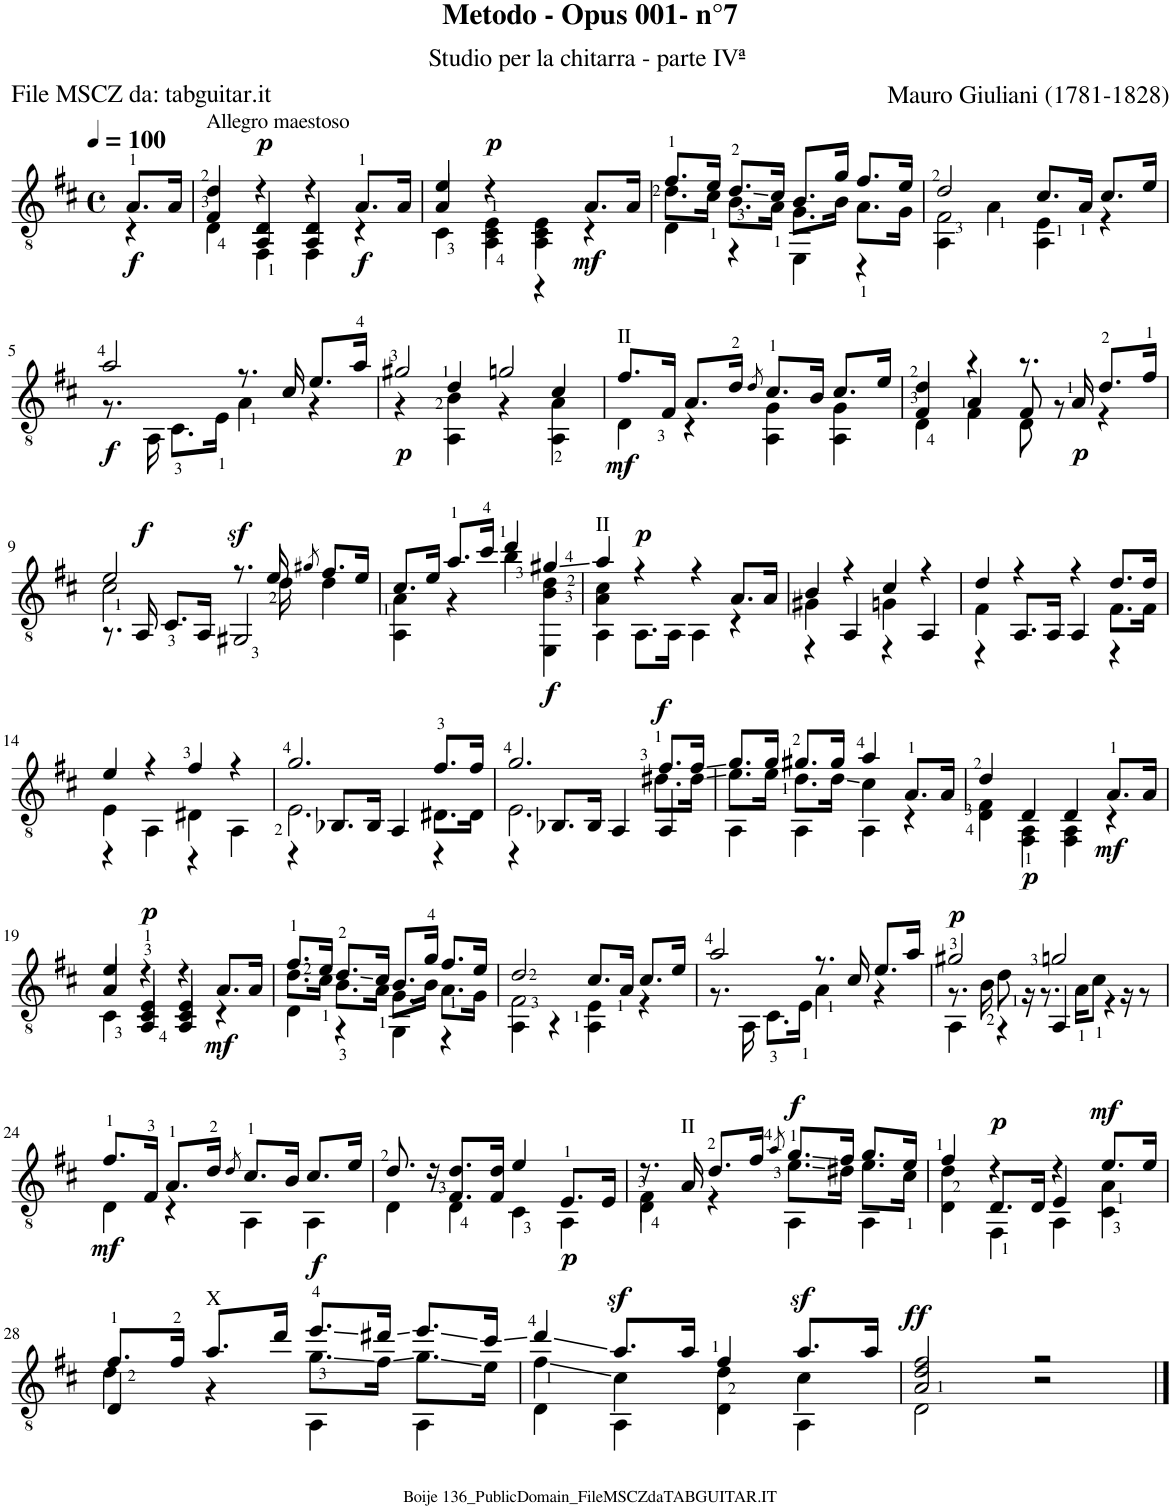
**kern	**dynam
*part1	*part1
*staff1	*staff1
*I"Guitar	*
*I'Guit.	*
*clefGv2	*
*k[f#c#]	*
*M4/4	*
*met(c)	*
*MM100	*
=	=
*^	*
!	!	!LO:DY:b
8.A/L	4r	f
16A/Jk	.	.
=1	=1	=1
*	*^	*
!LO:TX:a:t=Allegro maestoso	!	!	!
4d/	4F#/	4D\	.
!	!	!	!LO:DY:a
4r	4AA/ 4D/	4FF#\	p
4r	4AA/ 4D/	4FF#\	.
!	!	!	!LO:DY:b
8.A/L	4r	4ryy	f
16A/Jk	.	.	.
=2	=2	=2	=2
4e/	4A/	4C#\	.
!	!	!	!LO:DY:a
4r	4C#\ 4E\	4AA\	p
4AA\	4C#\ 4E\	4r	.
!	!	!	!LO:DY:b
8.A/L	4r	4ryy	mf
16A/Jk	.	.	.
=3	=3	=3	=3
8.f#/L	8.d\L	4D\	.
16e/Jk	16c#\Jk	.	.
8.d/L	8.B\L	4r	.
16c#/Jk	16A\Jk	.	.
8.B/L	8.G\L	4EE\	.
16g/Jk	16B\Jk	.	.
8.f#/L	8.A\L	4r	.
16e/Jk	16G\Jk	.	.
=4	=4	=4	=4
2d/	2F#\	4AA\	.
.	.	4A\	.
8.c#/L	4E\	4AA\	.
16A/Jk	.	.	.
8.c#/L	4r	4ryy	.
16e/Jk	.	.	.
*	*v	*v	*
!!LO:LB:g=z
=5	=5	=5
!	!	!LO:DY:b
2a/	8.r	f
.	16AA\	.
.	8.C#\L	.
.	16E\Jk	.
8.r	4A\	.
16c#/	.	.
8.e/L	4r	.
16a/Jk	.	.
=6	=6	=6
*	*^	*
!	!	!	!LO:DY:b
2g#X/	4r	4ryy	p
.	4d/	4AA\ 4B\	.
2gn/	4r	4ryy	.
.	4c#/	4AA\ 4A\	.
=7	=7	=7	=7
!LO:TX:a:t=II	!	!	!
!	!	!	!LO:DY:b
*	*v	*v	*
8.f#/L	4D\	mf
16F#/Jk	.	.
8.A/L	4r	.
16d/Jk	.	.
8qd/	.	.
8.c#/L	4AA\ 4G\	.
16B/Jk	.	.
8.c#/L	4AA\ 4G\	.
16e/Jk	.	.
=8	=8	=8
*	*^	*
4d/	4F#/	4D\	.
4r	4A/	4F#\	.
8.r	8F#/	8D\	.
.	8r	4.ryy	.
!	!	!	!LO:DY:b
16A/	.	.	p
8.d/L	4r	.	.
16f#/Jk	.	.	.
!!LO:LB:g=z	!!	!!
=9	=9	=9	=9
2e/	2c#\	8.r	.
!	!	!	!LO:DY:a
.	.	16AA/	f
.	.	8.C#/L	.
.	.	16AA/Jk	.
!	!	!	!LO:DY:a
8.r	8.ryy	2GG#X/	sf
16e/	16d\	.	.
8qg#X/	.	.	.
8.f#/L	4d\	.	.
16e/Jk	.	.	.
*	*v	*v	*
=10	=10	=10
8.c#/L	4AA\ 4A\	.
16e/Jk	.	.
8.a/L	4r	.
16cc#/Jk	.	.
4dd/	4b\	.
!	!	!LO:DY:b
4g#X/	4EE\ 4B\ 4d\	f
=11	=11	=11
*	*^	*
!LO:TX:a:t=II	!	!	!
4a/	4A\ 4c#\	4AA\	.
!	!	!	!LO:DY:a
4r	2.ryy	8.AA\L	p
.	.	16AA\Jk	.
4r	.	4AA\	.
8.A/L	.	4r	.
16A/Jk	.	.	.
=12	=12	=12	=12
4B/	4G#X\	4r	.
4r	4ryy	4AA/	.
4c#/	4Gn\	4r	.
4r	4ryy	4AA/	.
=13	=13	=13	=13
4d/	4F#\	4r	.
4r	2ryy	8.AA/L	.
.	.	16AA/Jk	.
4r	.	4AA/	.
8.d/L	8.F#\L	4r	.
16d/Jk	16F#\Jk	.	.
!!LO:LB:g=z	!!	!!
=14	=14	=14	=14
4e/	4E\	4r	.
4r	4ryy	4AA\	.
4f#/	4D#X\	4r	.
4r	4ryy	4AA\	.
=15	=15	=15	=15
2.g/	2.E\	4r	.
.	.	8.BB-X/L	.
.	.	16BB-/Jk	.
.	.	4AA/	.
8.f#/L	8.D#X\L	4r	.
16f#/Jk	16D#\Jk	.	.
=16	=16	=16	=16
2.g/	2.E\	4r	.
.	.	8.BB-X/L	.
.	.	16BB-/Jk	.
.	.	4AA/	.
!	!	!	!LO:DY:a
8.f#/L	8.d#X\L	4AA/	f
16f#/Jk	16d#\Jk	.	.
=17	=17	=17	=17
8.g/L	8.e\L	4AA\	.
16g/Jk	16e\Jk	.	.
8.g#X/L	8.d\L	4AA\	.
16g#/Jk	16d\Jk	.	.
4a/	4c#\	4AA\	.
8.A/L	4r	4ryy	.
16A/Jk	.	.	.
*	*v	*v	*
=18	=18	=18
4d/	4D\ 4F#\	.
!	!	!LO:DY:b
4D/	4FF#\ 4AA\	p
4D/	4FF#\ 4AA\	.
!	!	!LO:DY:b
8.A/L	4r	mf
16A/Jk	.	.
!!LO:LB:g=z	!!
=19	=19	=19
*	*^	*
4e/	4A/	4C#\	.
!	!	!	!LO:DY:a
4r	4C#/ 4E/	4AA/	p
4r	4C#/ 4E/	4AA/	.
!	!	!	!LO:DY:b
8.A/L	4r	4ryy	mf
16A/Jk	.	.	.
=20	=20	=20	=20
8.f#/L	8.d\L	4D\	.
16e/Jk	16c#\Jk	.	.
8.d/L	8.B\L	4r	.
16c#/Jk	16A\Jk	.	.
8.B/L	8.G\L	4GG\	.
16g/Jk	16B\Jk	.	.
8.f#/L	8.A\L	4r	.
16e/Jk	16G\Jk	.	.
=21	=21	=21	=21
2d/	2F#\	4AA\	.
.	.	4r	.
8.c#/L	4E\	4AA\	.
16A/Jk	.	.	.
8.c#/L	4r	4ryy	.
16e/Jk	.	.	.
*	*v	*v	*
=22	=22	=22
2a/	8.r	.
.	16AA\	.
.	8.C#\L	.
.	16E\Jk	.
8.r	4A\	.
16c#/	.	.
8.e/L	4r	.
16a/Jk	.	.
=23	=23	=23
*	*^	*
!	!	!	!LO:DY:a
2g#X/	8.r	4AA\	p
.	16B\	.	.
.	8d\	4r	.
.	16r	.	.
.	8.r	.	.
2gn/	.	4AA/	.
.	16A\KL	.	.
.	8c#\J	.	.
.	.	4r	.
.	16r	.	.
.	8r	.	.
*	*v	*v	*
!!LO:LB:g=z
=24	=24	=24
!	!	!LO:DY:b
8.f#/L	4D\	mf
16F#/Jk	.	.
8.A/L	4r	.
16d/Jk	.	.
8qd/	.	.
8.c#/L	4AA\	.
16B/Jk	.	.
8.c#/L	4AA\	.
16e/Jk	.	.
=25	=25	=25
8.d/	4D\	.
16r	.	.
8.F#/ 8.d/L	4D\	.
16F#/ 16d/Jk	.	.
4e/	4C#\	.
!	!	!LO:DY:b
8.E/L	4AA\	p
16E/Jk	.	.
=26	=26	=26
*	*^	*
8.r	4F#\	4D\	.
!LO:TX:a:t=II	!	!	!
16A/	.	.	.
8.d/L	4r	4ryy	.
16f#/Jk	.	.	.
8qa/	.	.	.
!	!	!	!LO:DY:a
8.g/L	8.e\L	4AA\	f
16f#/Jk	16d#X\Jk	.	.
8.g/L	8.e\L	4AA\	.
16e/Jk	16c#\Jk	.	.
=27	=27	=27	=27
4f#/	4d\	4D\	.
!	!	!	!LO:DY:a
4r	8.D/L	4FF#\	p
.	16D/Jk	.	.
4r	4E/	4AA\	.
!	!	!	!LO:DY:a
8.e/L	4A\	4C#\	mf
16e/Jk	.	.	.
!!LO:LB:g=z	!!	!!
=28	=28	=28	=28
8.f#/L	4d\	4D/	.
16f#/Jk	.	.	.
!LO:TX:a:t=X	!	!	!
8.a/L	4ryy	4r	.
16dd/Jk	.	.	.
!	!	!	!LO:DY:a
8.ee/L	8.g\L	4AA\	f
16dd#X/Jk	16f#\Jk	.	.
8.ee/L	8.g\L	4AA\	.
16cc#/Jk	16e\Jk	.	.
=29	=29	=29	=29
4dd/	4f#\	4D\	.
!	!	!	!LO:DY:a
8.a/L	4c#\	4AA\	sf
16a/Jk	.	.	.
4f#/	4d\	4D\	.
!	!	!	!LO:DY:a
8.a/L	4c#\	4AA\	sf
16a/Jk	.	.	.
*	*v	*v	*
=30	=30	=30
!	!	!LO:DY:a
2A/ 2d/ 2f#/	2D\	ff
2r	2r	.
*v	*v	*
==	==
*-	*-
